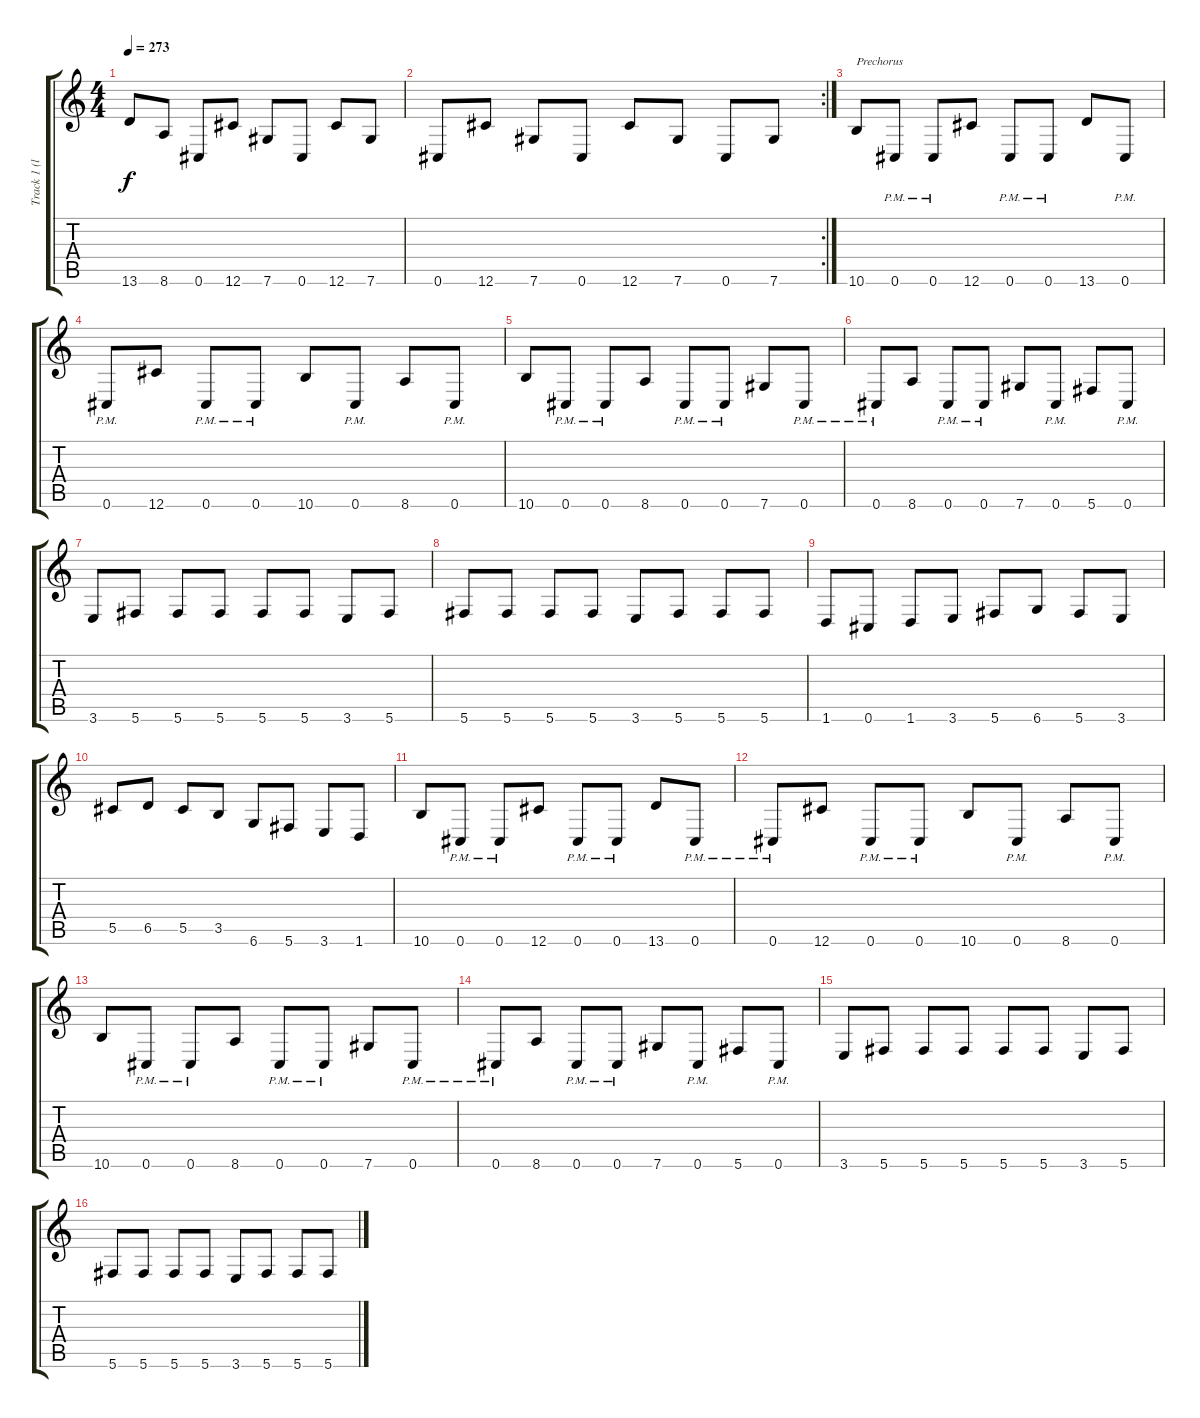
\track ("Track 1 (left)" "Track 1 (l") {instrument overdrivenguitar}
\staff {score tabs}
\tuning (Eb4 Bb3 Gb3 Db3 Ab2 Db2) {hide}
\ts (4 4)
\tempo 273
\clef g2
\ks c
13.6.8{dy f} 8.6.8 0.6.8 12.6.8 7.6.8 0.6.8 12.6.8 7.6.8 |
\rc 2
0.6.8 12.6.8 7.6.8 0.6.8 12.6.8 7.6.8 0.6.8 7.6.8 |
10.6.8{txt "Prechorus"} 0.6{pm}.8 0.6{pm}.8 12.6.8 0.6{pm}.8 0.6{pm}.8 13.6.8 0.6{pm}.8 |
0.6{pm}.8 12.6.8 0.6{pm}.8 0.6{pm}.8 10.6.8 0.6{pm}.8 8.6.8 0.6{pm}.8 |
10.6.8 0.6{pm}.8 0.6{pm}.8 8.6.8 0.6{pm}.8 0.6{pm}.8 7.6.8 0.6{pm}.8 |
0.6{pm}.8 8.6.8 0.6{pm}.8 0.6{pm}.8 7.6.8 0.6{pm}.8 5.6.8 0.6{pm}.8 |
3.6.8 5.6.8 5.6.8 5.6.8 5.6.8 5.6.8 3.6.8 5.6.8 |
5.6.8 5.6.8 5.6.8 5.6.8 3.6.8 5.6.8 5.6.8 5.6.8 |
1.6.8 0.6.8 1.6.8 3.6.8 5.6.8 6.6.8 5.6.8 3.6.8 |
5.5.8 6.5.8 5.5.8 3.5.8 6.6.8 5.6.8 3.6.8 1.6.8 |
10.6.8 0.6{pm}.8 0.6{pm}.8 12.6.8 0.6{pm}.8 0.6{pm}.8 13.6.8 0.6{pm}.8 |
0.6{pm}.8 12.6.8 0.6{pm}.8 0.6{pm}.8 10.6.8 0.6{pm}.8 8.6.8 0.6{pm}.8 |
10.6.8 0.6{pm}.8 0.6{pm}.8 8.6.8 0.6{pm}.8 0.6{pm}.8 7.6.8 0.6{pm}.8 |
0.6{pm}.8 8.6.8 0.6{pm}.8 0.6{pm}.8 7.6.8 0.6{pm}.8 5.6.8 0.6{pm}.8 |
3.6.8 5.6.8 5.6.8 5.6.8 5.6.8 5.6.8 3.6.8 5.6.8 |
5.6.8 5.6.8 5.6.8 5.6.8 3.6.8 5.6.8 5.6.8 5.6.8
